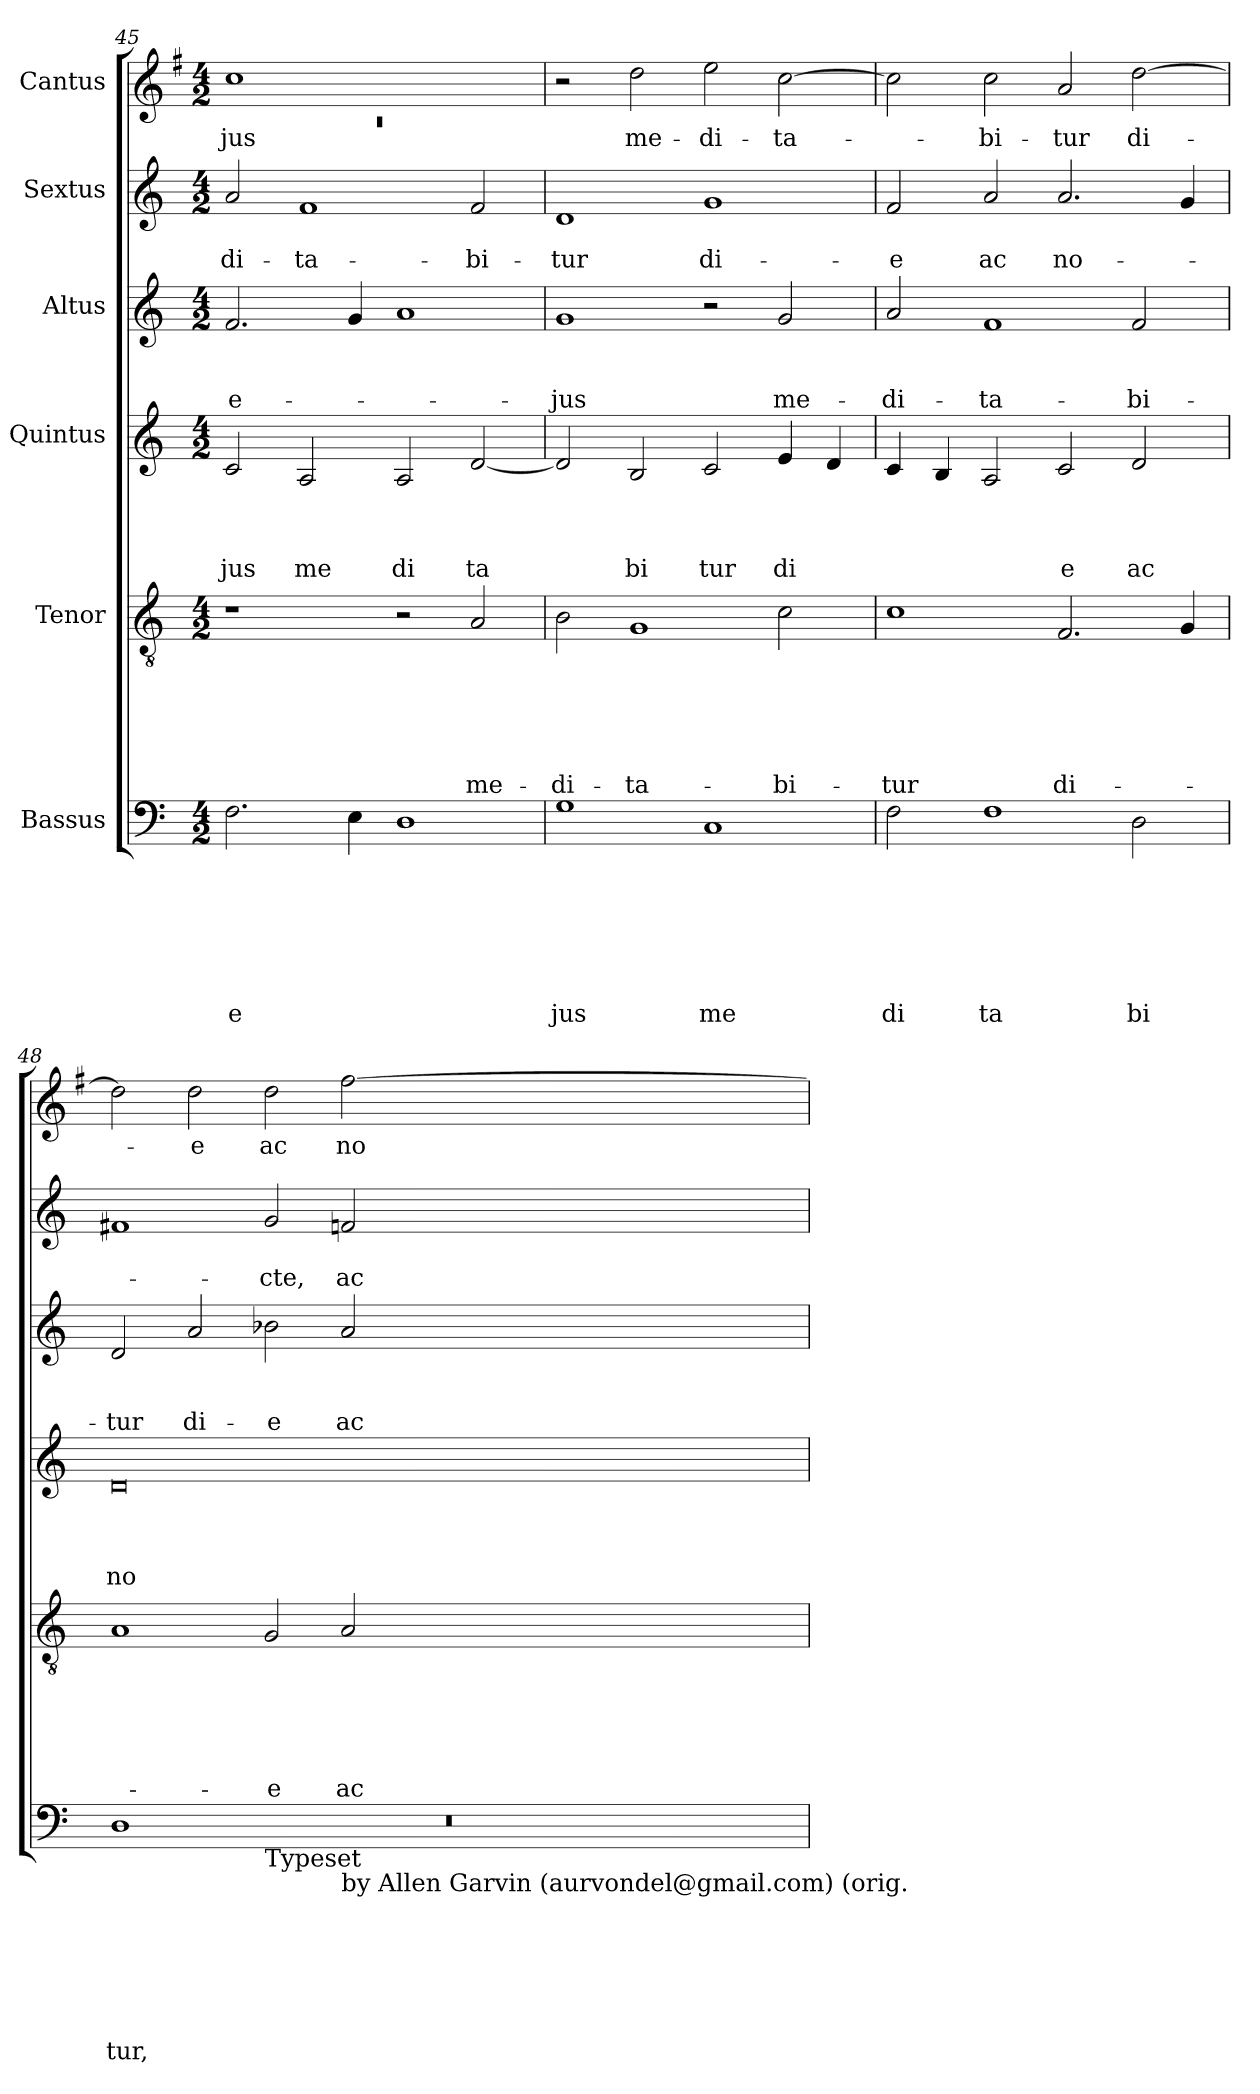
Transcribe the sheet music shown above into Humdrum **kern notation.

**kern	**text	**text	**text	**text	**text	**text	**text	**kern	**text	**text	**text	**text	**text	**text	**kern	**text	**text	**text	**text	**kern	**text	**text	**text	**kern	**text	**text	**kern	**text
*part6	*part6	*part6	*part6	*part6	*part6	*part6	*part6	*part5	*part5	*part5	*part5	*part5	*part5	*part5	*part4	*part4	*part4	*part4	*part4	*part3	*part3	*part3	*part3	*part2	*part2	*part2	*part1	*part1
*staff6	*staff6	*staff6	*staff6	*staff6	*staff6	*staff6	*staff6	*staff5	*staff5	*staff5	*staff5	*staff5	*staff5	*staff5	*staff4	*staff4	*staff4	*staff4	*staff4	*staff3	*staff3	*staff3	*staff3	*staff2	*staff2	*staff2	*staff1	*staff1
*I"Bassus	*	*	*	*	*	*	*	*I"Tenor	*	*	*	*	*	*	*I"Quintus	*	*	*	*	*I"Altus	*	*	*	*I"Sextus	*	*	*I"Cantus	*
*clefF4	*	*	*	*	*	*	*	*clefGv2	*	*	*	*	*	*	*clefG2	*	*	*	*	*clefG2	*	*	*	*clefG2	*	*	*clefG2	*
*	*	*	*	*	*	*	*	*	*	*	*	*	*	*	*	*	*	*	*	*	*	*	*	*	*	*	*ITrd-3c-5	*
*k[]	*	*	*	*	*	*	*	*k[]	*	*	*	*	*	*	*k[]	*	*	*	*	*k[]	*	*	*	*k[]	*	*	*k[]	*
*C:	*	*	*	*	*	*	*	*C:	*	*	*	*	*	*	*C:	*	*	*	*	*C:	*	*	*	*C:	*	*	*C:	*
*M4/2	*	*	*	*	*	*	*	*M4/2	*	*	*	*	*	*	*M4/2	*	*	*	*	*M4/2	*	*	*	*M4/2	*	*	*M4/2	*
=45	=45	=45	=45	=45	=45	=45	=45	=45	=45	=45	=45	=45	=45	=45	=45	=45	=45	=45	=45	=45	=45	=45	=45	=45	=45	=45	=45	=45
*	*	*	*	*	*	*	*	*	*	*	*	*	*	*	*	*	*	*	*	*	*	*	*	*	*	*	*^	*
!	!	!	!	!	!	!	!LO:LY:b	!	!	!	!	!	!	!	!	!	!	!	!LO:LY:b	!	!	!	!LO:LY:b	!	!	!LO:LY:b	!	!LO:N:vis=1	!LO:LY:b
2.F\	.	.	.	.	.	.	e	1r	.	.	.	.	.	.	2c/	.	.	.	jus	2.f/	.	.	e-	2a/	.	-di-	1ff	0rc	-jus
!	!	!	!	!	!	!	!	!	!	!	!	!	!	!	!	!	!	!	!LO:LY:b	!	!	!	!	!	!	!LO:LY:b	!	!	!
.	.	.	.	.	.	.	.	.	.	.	.	.	.	.	2A/	.	.	.	me	.	.	.	.	1f	.	-ta-	.	.	.
4E\	.	.	.	.	.	.	.	.	.	.	.	.	.	.	.	.	.	.	.	4g/	.	.	.	.	.	.	.	.	.
!	!	!	!	!	!	!	!	!	!	!	!	!	!	!	!	!	!	!	!LO:LY:b	!	!	!	!	!	!	!	!	!	!
1D	.	.	.	.	.	.	.	2r	.	.	.	.	.	.	2A/	.	.	.	di	1a	.	.	.	.	.	.	1ryy	.	.
!	!	!	!	!	!	!	!	!	!	!	!	!	!	!LO:LY:b	!	!	!	!	!LO:LY:b	!	!	!	!	!	!	!LO:LY:b	!	!	!
.	.	.	.	.	.	.	.	2A/	.	.	.	.	.	me-	[<2d/	.	.	.	ta	.	.	.	.	2f/	.	-bi-	.	.	.
*	*	*	*	*	*	*	*	*	*	*	*	*	*	*	*	*	*	*	*	*	*	*	*	*	*	*	*v	*v	*
=46	=46	=46	=46	=46	=46	=46	=46	=46	=46	=46	=46	=46	=46	=46	=46	=46	=46	=46	=46	=46	=46	=46	=46	=46	=46	=46	=46	=46
!	!	!	!	!	!	!	!LO:LY:b	!	!	!	!	!	!	!LO:LY:b	!	!	!	!	!	!	!	!	!LO:LY:b	!	!	!LO:LY:b	!	!
1G	.	.	.	.	.	.	jus	2B\	.	.	.	.	.	-di-	2d/]	.	.	.	.	1g	.	.	-jus	1d	.	-tur	2r	.
!	!	!	!	!	!	!	!	!	!	!	!	!	!	!LO:LY:b	!	!	!	!	!LO:LY:b	!	!	!	!	!	!	!	!	!LO:LY:b
.	.	.	.	.	.	.	.	1G	.	.	.	.	.	-ta-	2B/	.	.	.	bi	.	.	.	.	.	.	.	2gg\	me-
!	!	!	!	!	!	!	!LO:LY:b	!	!	!	!	!	!	!	!	!	!	!	!LO:LY:b	!	!	!	!	!	!	!LO:LY:b	!	!LO:LY:b
1C	.	.	.	.	.	.	me	.	.	.	.	.	.	.	2c/	.	.	.	tur	2r	.	.	.	1g	.	di-	2aa\	-di-
!	!	!	!	!	!	!	!	!	!	!	!	!	!	!LO:LY:b	!	!	!	!	!LO:LY:b	!	!	!	!LO:LY:b	!	!	!	!	!LO:LY:b
.	.	.	.	.	.	.	.	2c\	.	.	.	.	.	-bi-	4e/	.	.	.	di	2g/	.	.	me-	.	.	.	[>2ff\	-ta-
.	.	.	.	.	.	.	.	.	.	.	.	.	.	.	4d/	.	.	.	.	.	.	.	.	.	.	.	.	.
=47	=47	=47	=47	=47	=47	=47	=47	=47	=47	=47	=47	=47	=47	=47	=47	=47	=47	=47	=47	=47	=47	=47	=47	=47	=47	=47	=47	=47
!	!	!	!	!	!	!	!LO:LY:b	!	!	!	!	!	!	!LO:LY:b	!	!	!	!	!	!	!	!	!LO:LY:b	!	!	!LO:LY:b	!	!
2F\	.	.	.	.	.	.	di	1c	.	.	.	.	.	-tur	4c/	.	.	.	.	2a/	.	.	-di-	2f/	.	-e	2ff\]	.
.	.	.	.	.	.	.	.	.	.	.	.	.	.	.	4B/	.	.	.	.	.	.	.	.	.	.	.	.	.
!	!	!	!	!	!	!	!LO:LY:b	!	!	!	!	!	!	!	!	!	!	!	!	!	!	!	!LO:LY:b	!	!	!LO:LY:b	!	!LO:LY:b
1F	.	.	.	.	.	.	ta	.	.	.	.	.	.	.	2A/	.	.	.	.	1f	.	.	-ta-	2a/	.	ac	2ff\	-bi-
!	!	!	!	!	!	!	!	!	!	!	!	!	!	!LO:LY:b	!	!	!	!	!LO:LY:b	!	!	!	!	!	!	!LO:LY:b	!	!LO:LY:b
.	.	.	.	.	.	.	.	2.F/	.	.	.	.	.	di-	2c/	.	.	.	e	.	.	.	.	2.a/	.	no-	2dd/	-tur
!	!	!	!	!	!	!	!LO:LY:b	!	!	!	!	!	!	!	!	!	!	!	!LO:LY:b	!	!	!	!LO:LY:b	!	!	!	!	!LO:LY:b
2D\	.	.	.	.	.	.	bi	.	.	.	.	.	.	.	2d/	.	.	.	ac	2f/	.	.	-bi-	.	.	.	[<2gg\	di-
.	.	.	.	.	.	.	.	4G/	.	.	.	.	.	.	.	.	.	.	.	.	.	.	.	4g/	.	.	.	.
!!LO:PB:g=z
=48	=48	=48	=48	=48	=48	=48	=48	=48	=48	=48	=48	=48	=48	=48	=48	=48	=48	=48	=48	=48	=48	=48	=48	=48	=48	=48	=48	=48
*^	*	*	*	*	*	*	*	*	*	*	*	*	*	*	*	*	*	*	*	*	*	*	*	*	*	*	*	*
*	*^	*	*	*	*	*	*	*	*	*	*	*	*	*	*	*	*	*	*	*	*	*	*	*	*	*	*	*	*
!	!	!LO:N:vis=1	!	!	!	!	!	!	!LO:LY:b	!	!	!	!	!	!	!	!	!	!	!	!LO:LY:b	!	!	!	!LO:LY:b	!	!	!	!	!
*	*	*^	*	*	*	*	*	*	*	*	*	*	*	*	*	*	*	*	*	*	*	*	*	*	*	*	*	*	*	*
0ryy	1D	0r	1.ryy	.	.	.	.	.	.	tur,	1A	.	.	.	.	.	.	0d	.	.	.	no	2d/	.	.	-tur	1f#X	.	.	2gg\]	.
!	!	!	!	!	!	!	!	!	!	!	!	!	!	!	!	!	!	!	!	!	!	!	!	!	!	!LO:LY:b	!	!	!	!	!LO:LY:b
.	.	.	.	.	.	.	.	.	.	.	.	.	.	.	.	.	.	.	.	.	.	.	2a/	.	.	di-	.	.	.	2gg\	-e
!	!LO:TX:b:t=Typeset	!	!	!	!	!	!	!	!	!	!	!	!	!	!	!	!	!	!	!	!	!	!	!	!	!	!	!	!	!	!
!	!	!	!	!	!	!	!	!	!	!	!	!	!	!	!	!	!LO:LY:b	!	!	!	!	!	!	!	!	!LO:LY:b	!	!	!LO:LY:b	!	!LO:LY:b
.	1ryy	.	.	.	.	.	.	.	.	.	2G/	.	.	.	.	.	-e	.	.	.	.	.	2b-X\	.	.	-e	2g/	.	-cte,	2gg\	ac
!	!	!	!LO:TX:b:t=by Allen Garvin (aurvondel@gmail.com) (orig.	!	!	!	!	!	!	!	!	!	!	!	!	!	!	!	!	!	!	!	!	!	!	!	!	!	!	!	!
!	!	!	!	!	!	!	!	!	!	!	!	!	!	!	!	!	!LO:LY:b	!	!	!	!	!	!	!	!	!LO:LY:b	!	!	!LO:LY:b	!	!LO:LY:b
.	.	.	2ryy	.	.	.	.	.	.	.	2A/	.	.	.	.	.	ac	.	.	.	.	.	2a/	.	.	ac	2fn/	.	ac	[>2bb\	no-
*v	*v	*v	*v	*	*	*	*	*	*	*	*	*	*	*	*	*	*	*	*	*	*	*	*	*	*	*	*	*	*	*	*
=	=	=	=	=	=	=	=	=	=	=	=	=	=	=	=	=	=	=	=	=	=	=	=	=	=	=	=	=
*-	*-	*-	*-	*-	*-	*-	*-	*-	*-	*-	*-	*-	*-	*-	*-	*-	*-	*-	*-	*-	*-	*-	*-	*-	*-	*-	*-	*-
